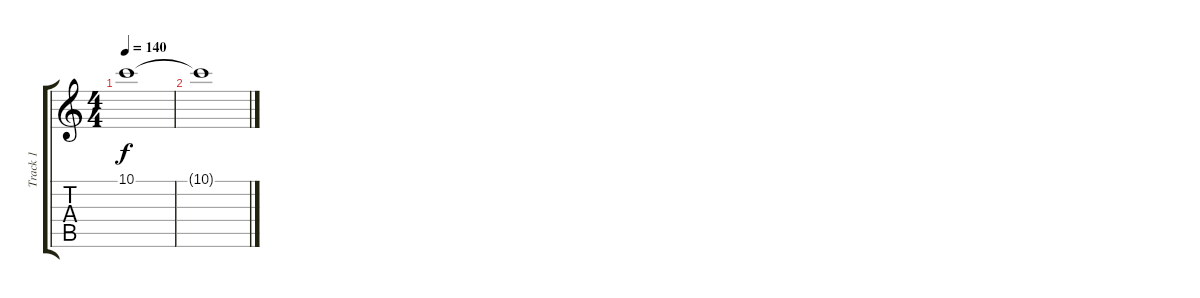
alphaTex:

\track ("Track 1" "Track 1") {instrument distortionguitar}
\staff {score tabs}
\tuning (D4 A3 F3 C3 G2 D2) {hide}
\ts (4 4)
\tempo 140
\clef g2
\ks c
10.1.1{dy f} |
10.1{t}.1
